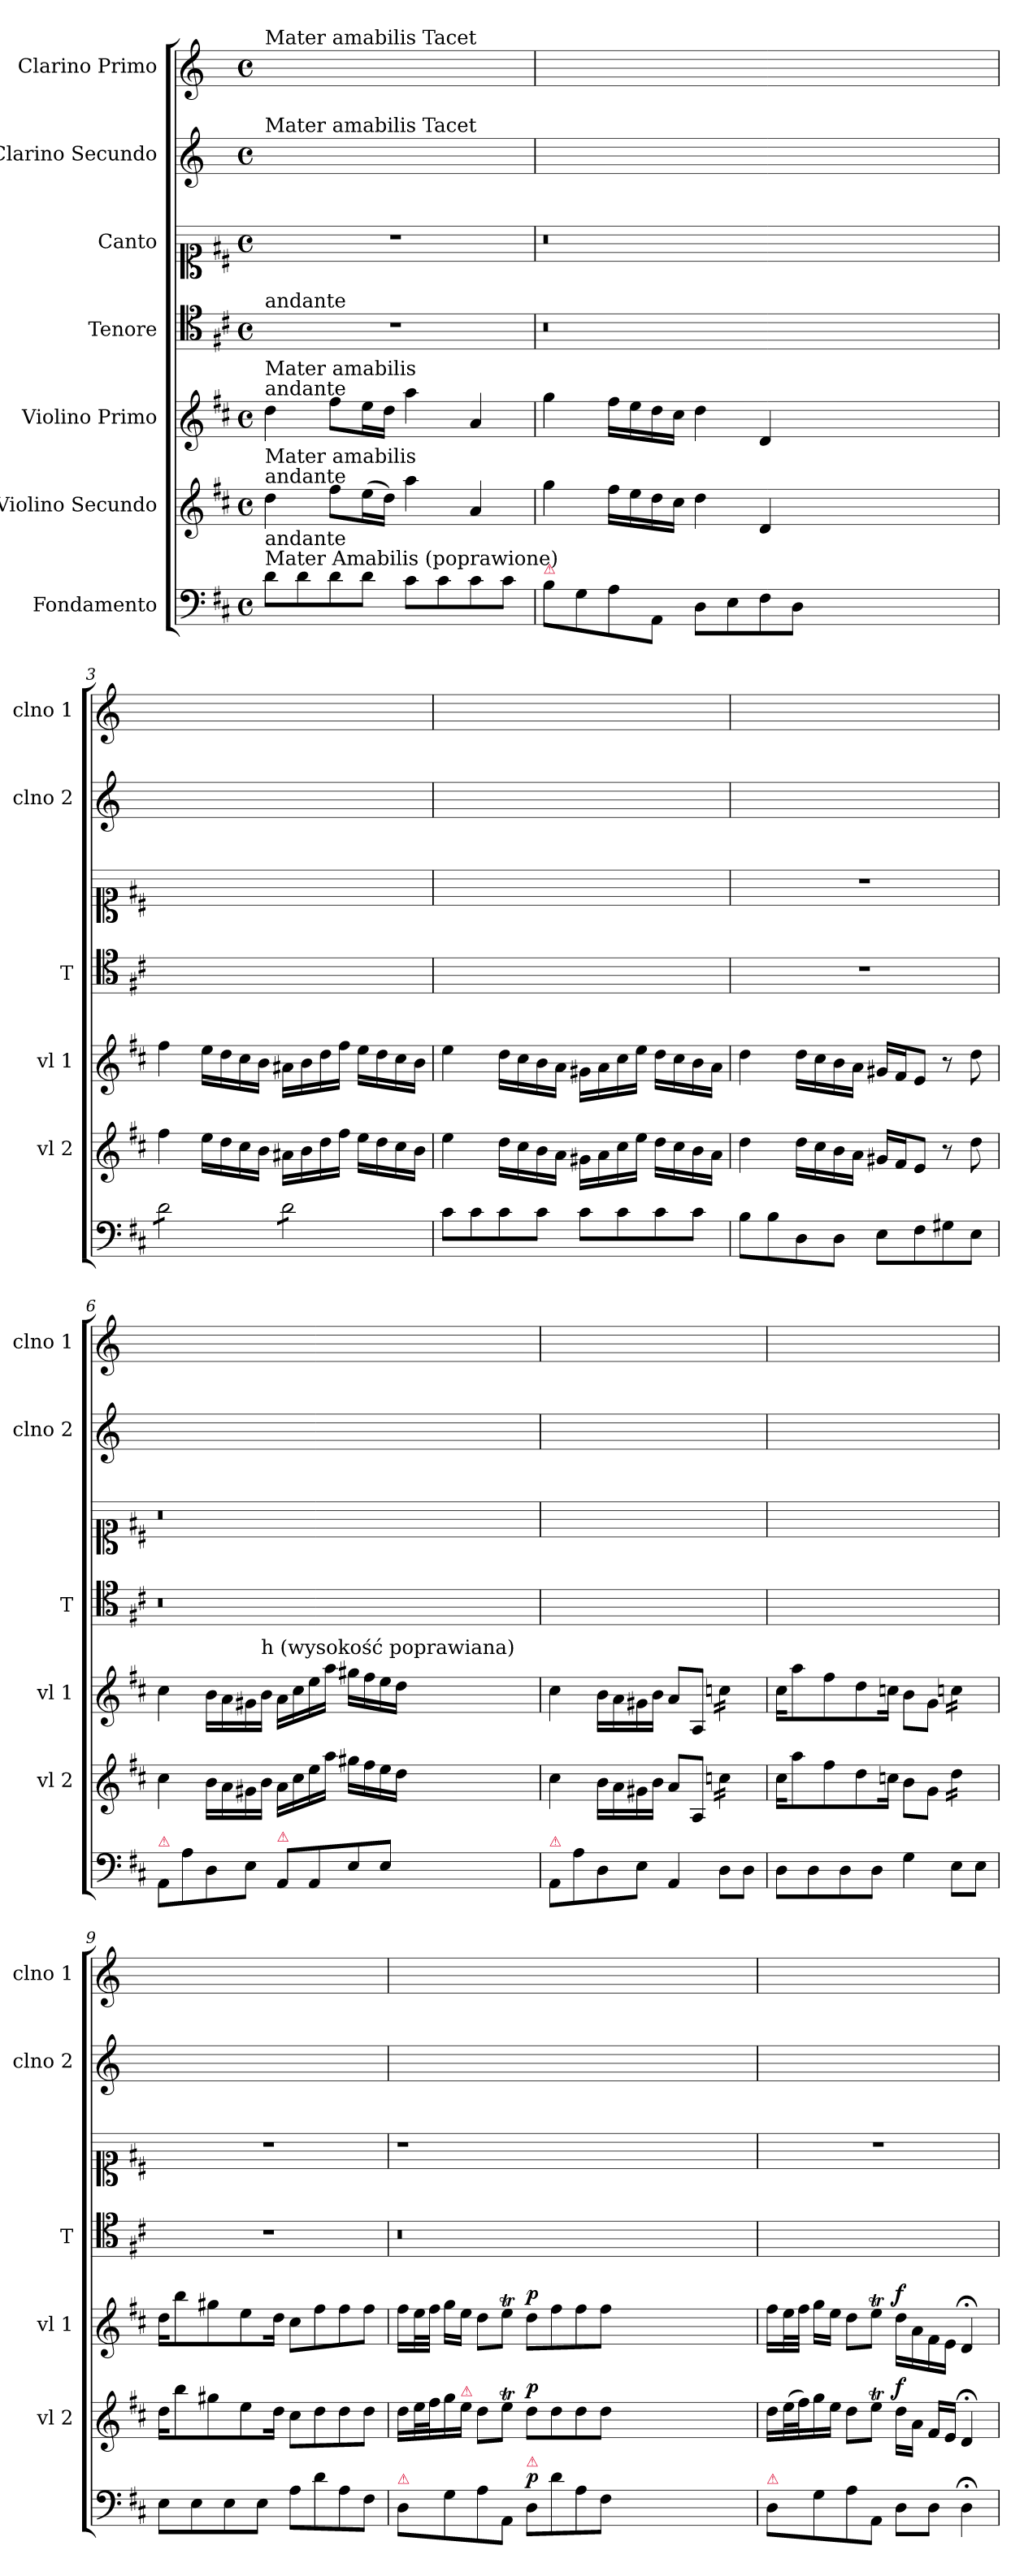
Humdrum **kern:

**kern	**dynam	**kern	**dynam	**kern	**dynam	**kern	**kern	**kern	**kern
*part7	*part7	*part6	*part6	*part5	*part5	*part4	*part3	*part2	*part1
*staff7	*staff7	*staff6	*staff6	*staff5	*staff5	*staff4	*staff3	*staff2	*staff1
*I"Fondamento	*	*I"Violino Secundo	*	*I"Violino Primo	*	*I"Tenore	*I"Canto	*I"Clarino Secundo	*I"Clarino Primo
*	*	*I'vl 2	*	*I'vl 1	*	*I'T	*	*I'clno 2	*I'clno 1
*clefF4	*	*clefG2	*	*clefG2	*	*clefC4	*clefC1	*clefG2	*clefG2
*	*	*	*	*	*	*	*	*ITrd-1c-2	*ITrd-1c-2
*k[f#c#]	*	*k[f#c#]	*	*k[f#c#]	*	*k[f#c#]	*k[f#c#]	*k[f#c#]	*k[f#c#]
*M4/4	*	*M4/4	*	*M4/4	*	*M4/4	*M4/4	*M4/4	*M4/4
*met(c)	*	*met(c)	*	*met(c)	*	*met(c)	*met(c)	*met(c)	*met(c)
=1	=1	=1	=1	=1	=1	=1	=1	=1	=1
!	!	!	!	!	!	!	!	!	!LO:TX:a:t=Mater amabilis Tacet
!	!	!	!	!	!	!	!	!LO:TX:a:t=Mater amabilis Tacet	!
!	!	!	!	!	!	!LO:TX:a:t=andante	!	!	!
!	!	!	!	!LO:TX:a:t=andante	!	!	!	!	!
!	!	!	!	!LO:TX:a:t=Mater amabilis	!	!	!	!	!
!	!	!LO:TX:a:t=andante	!	!	!	!	!	!	!
!	!	!LO:TX:a:t=Mater amabilis	!	!	!	!	!	!	!
!LO:TX:a:t=Mater Amabilis (poprawione)	!	!	!	!	!	!	!	!	!
!LO:TX:a:t=andante	!	!	!	!	!	!	!	!	!
8d\L	.	4dd\	.	4dd\	.	1r	1r	1ryy	1ryy
8d\	.	.	.	.	.	.	.	.	.
8d\	.	8ff#\L	.	8ff#\L	.	.	.	.	.
8d\J	.	(16ee\L	.	16ee\L	.	.	.	.	.
.	.	16dd\JJ)	.	16dd\JJ	.	.	.	.	.
8c#\L	.	4aa\	.	4aa\	.	.	.	.	.
8c#\	.	.	.	.	.	.	.	.	.
8c#\	.	4a/	.	4a/	.	.	.	.	.
8c#\J	.	.	.	.	.	.	.	.	.
=2	=2	=2	=2	=2	=2	=2	=2	=2	=2
!LO:TX:a:color=crimson:t=⚠	!	!	!	!	!	!	!	!	!
8B\L	.	4gg\	.	4gg\	.	0.r	0.r	1ryy	1ryy
8G\	.	.	.	.	.	.	.	.	.
8A\	.	16ff#\LL	.	16ff#\LL	.	.	.	.	.
.	.	16ee\	.	16ee\	.	.	.	.	.
8AA/J	.	16dd\	.	16dd\	.	.	.	.	.
.	.	16cc#\JJ	.	16cc#\JJ	.	.	.	.	.
8D\L	.	4dd\	.	4dd\	.	.	.	.	.
8E\	.	.	.	.	.	.	.	.	.
8F#\	.	4d/	.	4d/	.	.	.	.	.
8D\J	.	.	.	.	.	.	.	.	.
0ryy	.	0ryy	.	0ryy	.	.	.	0ryy	0ryy
=3	=3	=3	=3	=3	=3	=3	=3	=3	=3
*tremolo	*	*	*	*	*	*	*	*	*
8d\L	.	4ff#\	.	4ff#\	.	1ryy	1ryy	1ryy	1ryy
8d\	.	.	.	.	.	.	.	.	.
8d\	.	16ee\LL	.	16ee\LL	.	.	.	.	.
.	.	16dd\	.	16dd\	.	.	.	.	.
8d\J	.	16cc#\	.	16cc#\	.	.	.	.	.
.	.	16b\JJ	.	16b\JJ	.	.	.	.	.
8d\L	.	16a#X\LL	.	16a#X\LL	.	.	.	.	.
.	.	16b\	.	16b\	.	.	.	.	.
8d\	.	16dd\	.	16dd\	.	.	.	.	.
.	.	16ff#\JJ	.	16ff#\JJ	.	.	.	.	.
8d\	.	16ee\LL	.	16ee\LL	.	.	.	.	.
.	.	16dd\	.	16dd\	.	.	.	.	.
8d\J	.	16cc#\	.	16cc#\	.	.	.	.	.
*Xtremolo	*	*	*	*	*	*	*	*	*
.	.	16b\JJ	.	16b\JJ	.	.	.	.	.
=4	=4	=4	=4	=4	=4	=4	=4	=4	=4
8c#\L	.	4ee\	.	4ee\	.	1ryy	1ryy	1ryy	1ryy
8c#\	.	.	.	.	.	.	.	.	.
8c#\	.	16dd\LL	.	16dd\LL	.	.	.	.	.
.	.	16cc#\	.	16cc#\	.	.	.	.	.
8c#\J	.	16b\	.	16b\	.	.	.	.	.
.	.	16a\JJ	.	16a\JJ	.	.	.	.	.
8c#\L	.	16g#X\LL	.	16g#X\LL	.	.	.	.	.
.	.	16a\	.	16a\	.	.	.	.	.
8c#\	.	16cc#\	.	16cc#\	.	.	.	.	.
.	.	16ee\JJ	.	16ee\JJ	.	.	.	.	.
8c#\	.	16dd\LL	.	16dd\LL	.	.	.	.	.
.	.	16cc#\	.	16cc#\	.	.	.	.	.
8c#\J	.	16b\	.	16b\	.	.	.	.	.
.	.	16a\JJ	.	16a\JJ	.	.	.	.	.
=5	=5	=5	=5	=5	=5	=5	=5	=5	=5
8B\L	.	4dd\	.	4dd\	.	1r	1r	1ryy	1ryy
8B\	.	.	.	.	.	.	.	.	.
8D\	.	16dd\LL	.	16dd\LL	.	.	.	.	.
.	.	16cc#\	.	16cc#\	.	.	.	.	.
8D\J	.	16b\	.	16b\	.	.	.	.	.
.	.	16a\JJ	.	16a\JJ	.	.	.	.	.
8E\L	.	16g#X/LL	.	16g#X/LL	.	.	.	.	.
.	.	16f#/J	.	16f#/J	.	.	.	.	.
8F#\	.	8e/J	.	8e/J	.	.	.	.	.
8G#X\	.	8r	.	8r	.	.	.	.	.
8E\J	.	8dd\	.	8dd\	.	.	.	.	.
=6	=6	=6	=6	=6	=6	=6	=6	=6	=6
!LO:TX:a:color=crimson:t=⚠	!	!	!	!	!	!	!	!	!
8AA/L	.	4cc#\	.	4cc#\	.	0.r	0.r	1ryy	1ryy
8A\	.	.	.	.	.	.	.	.	.
8D\	.	16b\LL	.	16b\LL	.	.	.	.	.
.	.	16a\	.	16a\	.	.	.	.	.
8E\J	.	16g#X\	.	16g#X\	.	.	.	.	.
!	!	!	!	!LO:TX:a:t=h (wysokość poprawiana)	!	!	!	!	!
.	.	16b\JJ	.	16b\JJ	.	.	.	.	.
!LO:TX:a:color=crimson:t=⚠	!	!	!	!	!	!	!	!	!
8AA/L	.	16a\LL	.	16a\LL	.	.	.	.	.
.	.	16cc#\	.	16cc#\	.	.	.	.	.
8AA/	.	16ee\	.	16ee\	.	.	.	.	.
.	.	16aa\JJ	.	16aa\JJ	.	.	.	.	.
8E\	.	16gg#X\LL	.	16gg#X\LL	.	.	.	.	.
.	.	16ff#\	.	16ff#\	.	.	.	.	.
8E\J	.	16ee\	.	16ee\	.	.	.	.	.
.	.	16dd\JJ	.	16dd\JJ	.	.	.	.	.
0ryy	.	0ryy	.	0ryy	.	.	.	0ryy	0ryy
=7	=7	=7	=7	=7	=7	=7	=7	=7	=7
!LO:TX:a:color=crimson:t=⚠	!	!	!	!	!	!	!	!	!
8AA/L	.	4cc#\	.	4cc#\	.	1ryy	1ryy	1ryy	1ryy
8A\	.	.	.	.	.	.	.	.	.
8D\	.	16b\LL	.	16b\LL	.	.	.	.	.
.	.	16a\	.	16a\	.	.	.	.	.
8E\J	.	16g#X\	.	16g#X\	.	.	.	.	.
.	.	16b\JJ	.	16b\JJ	.	.	.	.	.
4AA/	.	8a/L	.	8a/L	.	.	.	.	.
.	.	8A/J	.	8A/J	.	.	.	.	.
!	!	!	!	!LO:TX:a:color=crimson:t=⚠	!	!	!	!	!
*	*	*tremolo	*	*	*	*	*	*	*
*	*	*	*	*tremolo	*	*	*	*	*
8D\L	.	16ccn\LL	.	16ccn\LL	.	.	.	.	.
.	.	16ccn\	.	16ccn\	.	.	.	.	.
8D\J	.	16ccn\	.	16ccn\	.	.	.	.	.
.	.	16ccn\JJ	.	16ccn\JJ	.	.	.	.	.
*	*	*	*	*Xtremolo	*	*	*	*	*
*	*	*Xtremolo	*	*	*	*	*	*	*
=8	=8	=8	=8	=8	=8	=8	=8	=8	=8
8D\L	.	16cc#\KL	.	16cc#\KL	.	1ryy	1ryy	1ryy	1ryy
.	.	8aa\	.	8aa\	.	.	.	.	.
8D\	.	.	.	.	.	.	.	.	.
.	.	8ff#\	.	8ff#\	.	.	.	.	.
8D\	.	.	.	.	.	.	.	.	.
.	.	8dd\	.	8dd\	.	.	.	.	.
8D\J	.	.	.	.	.	.	.	.	.
.	.	16ccn\Jk	.	16ccn\Jk	.	.	.	.	.
4G\	.	8b\L	.	8b\L	.	.	.	.	.
.	.	8g\J	.	8g\J	.	.	.	.	.
*	*	*tremolo	*	*	*	*	*	*	*
*	*	*	*	*tremolo	*	*	*	*	*
8E\L	.	16dd\LL	.	16ccn\LL	.	.	.	.	.
.	.	16dd\	.	16ccn\	.	.	.	.	.
8E\J	.	16dd\	.	16ccn\	.	.	.	.	.
.	.	16dd\JJ	.	16ccn\JJ	.	.	.	.	.
*	*	*	*	*Xtremolo	*	*	*	*	*
*	*	*Xtremolo	*	*	*	*	*	*	*
=9	=9	=9	=9	=9	=9	=9	=9	=9	=9
8E\L	.	16dd\KL	.	16dd\KL	.	1r	1r	1ryy	1ryy
.	.	8bb\	.	8bb\	.	.	.	.	.
8E\	.	.	.	.	.	.	.	.	.
.	.	8gg#X\	.	8gg#X\	.	.	.	.	.
8E\	.	.	.	.	.	.	.	.	.
.	.	8ee\	.	8ee\	.	.	.	.	.
8E\J	.	.	.	.	.	.	.	.	.
.	.	16dd\Jk	.	16dd\Jk	.	.	.	.	.
8A\L	.	8cc#\L	.	8cc#\L	.	.	.	.	.
8d\	.	8dd\	.	8ff#\	.	.	.	.	.
8A\	.	8dd\	.	8ff#\	.	.	.	.	.
8F#\J	.	8dd\J	.	8ff#\J	.	.	.	.	.
=10	=10	=10	=10	=10	=10	=10	=10	=10	=10
!LO:TX:a:color=crimson:t=⚠	!	!	!	!	!	!	!	!	!
8D\L	.	16dd\LL	.	16ff#\LL	.	0.r	1r	1ryy	1ryy
.	.	32ee\L	.	32ee\L	.	.	.	.	.
.	.	32ff#\J	.	32ff#\JJJ	.	.	.	.	.
8G\	.	16gg\	.	16gg\LL	.	.	.	.	.
!	!	!LO:TX:a:color=crimson:t=⚠	!	!	!	!	!	!	!
.	.	16ee\JJ	.	16ee\JJ	.	.	.	.	.
8A\	.	8dd\L	.	8dd\L	.	.	.	.	.
8AA/J	.	8eeT\J	.	8eeT\J	.	.	.	.	.
!LO:TX:a:color=crimson:t=⚠	!	!	!	!	!	!	!	!	!
!	!LO:DY:a	!	!LO:DY:a	!	!LO:DY:a	!	!	!	!
8D/L	p	8dd\L	p	8dd\L	p	.	.	.	.
8d\	.	8dd\	.	8ff#\	.	.	.	.	.
8A\	.	8dd\	.	8ff#\	.	.	.	.	.
8F#\J	.	8dd\J	.	8ff#\J	.	.	.	.	.
0ryy	.	0ryy	.	0ryy	.	.	0ryy	0ryy	0ryy
=11	=11	=11	=11	=11	=11	=11	=11	=11	=11
!LO:TX:a:color=crimson:t=⚠	!	!	!	!	!	!	!	!	!
8D\L	.	16dd\LL	.	16ff#\LL	.	1ryy	1r	1ryy	1ryy
.	.	(32ee\L	.	32ee\L	.	.	.	.	.
.	.	32ff#\J)	.	32ff#\JJJ	.	.	.	.	.
8G\	.	16gg\	.	16gg\LL	.	.	.	.	.
.	.	16ee\JJ	.	16ee\JJ	.	.	.	.	.
8A\	.	8dd\L	.	8dd\L	.	.	.	.	.
8AA/J	.	8eeT\J	.	8eeT\J	.	.	.	.	.
!	!	!	!LO:DY:a	!	!LO:DY:a	!	!	!	!
8D\L	.	16dd\LL	f	16dd\LL	f	.	.	.	.
.	.	16a\JJ	.	16a\	.	.	.	.	.
8D\J	.	16f#/LL	.	16f#\	.	.	.	.	.
.	.	16e/JJ	.	16e\JJ	.	.	.	.	.
4D;<\	.	4d;</	.	4d;</	.	.	.	.	.
=	=	=	=	=	=	=	=	=	=
*-	*-	*-	*-	*-	*-	*-	*-	*-	*-
